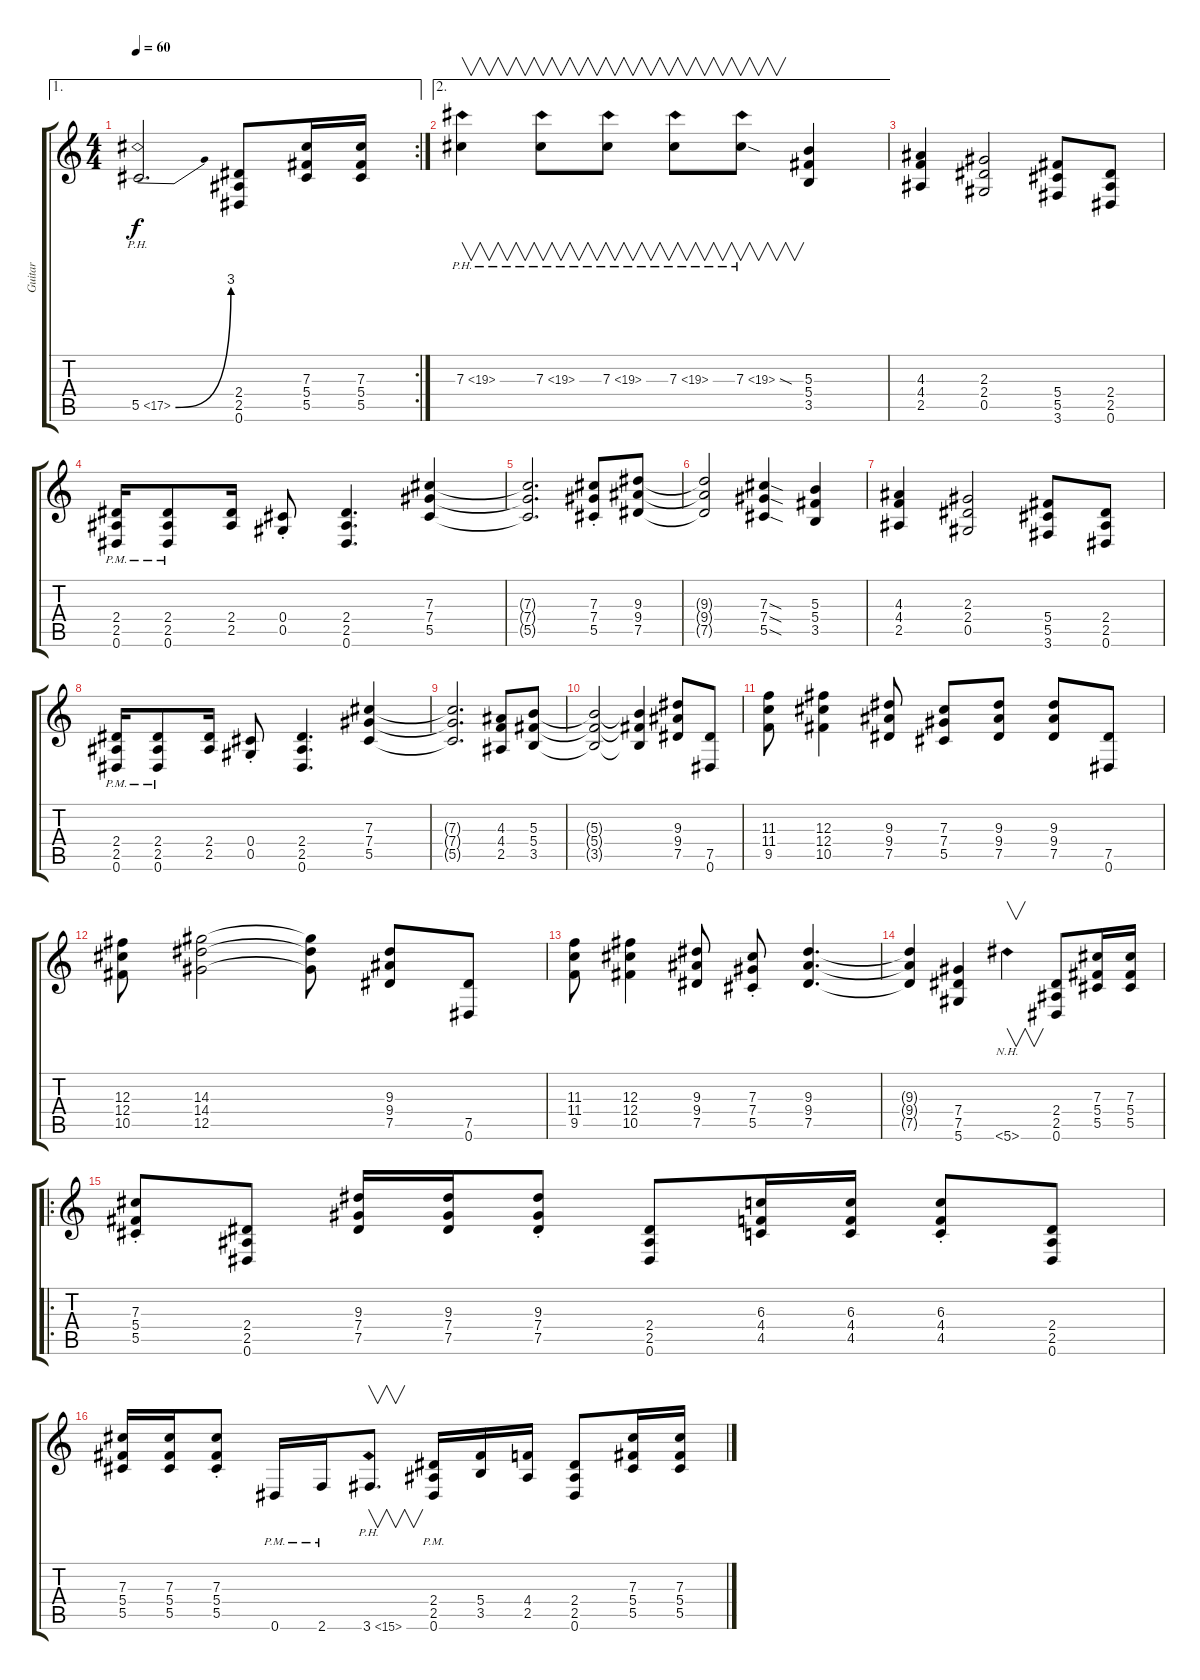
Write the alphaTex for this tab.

\track ("Guitar" "Guitar") {instrument distortionguitar}
\staff {score tabs}
\tuning (Eb4 Bb3 Gb3 Db3 Ab2 Eb2) {hide}
\ae 1
\rc 2
\ts (4 4)
\tempo 60
\clef g2
\ks c
5.5{be (bend 0 0 60 12) ph 12}.2{d dy f} (2.4 2.5 0.6).8 (7.3 5.4 5.5).16 (7.3 5.4 5.5).16 |
\ae 2
7.3{ph 12}.4{v} 7.3{ph 12}.8{v} 7.3{ph 12}.8{v} 7.3{ph 12}.8{v} 7.3{ph 12 sod}.8{v} (5.3 5.4 3.5).4 |
(4.3 4.4 2.5).4 (2.3 2.4 0.5).2 (5.4 5.5 3.6).8 (2.4 2.5 0.6).8 |
(2.4{pm} 2.5{pm} 0.6{pm}).16 (2.4{pm} 2.5{pm} 0.6{pm}).8 (2.4 2.5).16 (0.4{st} 0.5{st}).8 (2.4 2.5 0.6).4{d} (7.3 7.4 5.5).4 |
(7.3{t} 7.4{t} 5.5{t}).2{d} (7.3{st} 7.4{st} 5.5{st}).8 (9.3 9.4 7.5).8 |
(9.3{t} 9.4{t} 7.5{t}).2 (7.3{sod} 7.4{sod} 5.5{sod}).4 (5.3 5.4 3.5).4 |
(4.3 4.4 2.5).4 (2.3 2.4 0.5).2 (5.4 5.5 3.6).8 (2.4 2.5 0.6).8 |
(2.4{pm} 2.5{pm} 0.6{pm}).16 (2.4{pm} 2.5{pm} 0.6{pm}).8 (2.4 2.5).16 (0.4{st} 0.5{st}).8 (2.4 2.5 0.6).4{d} (7.3 7.4 5.5).4 |
(7.3{t} 7.4{t} 5.5{t}).2{d} (4.3 4.4 2.5).8 (5.3 5.4 3.5).8 |
(5.3{t} 5.4{t} 3.5{t}).2 (5.3{t} 5.4{t} 3.5{t}).4 (9.3 9.4 7.5).8 (7.5 0.6).8 |
(11.3 11.4 9.5).8 (12.3 12.4 10.5).4 (9.3 9.4 7.5).8 (7.3 7.4 5.5).8 (9.3 9.4 7.5).8 (9.3 9.4 7.5).8 (7.5 0.6).8 |
(12.3 12.4 10.5).8 (14.3 14.4 12.5).2 (14.3{t} 14.4{t} 12.5{t}).8 (9.3 9.4 7.5).8 (7.5 0.6).8 |
(11.3 11.4 9.5).8 (12.3 12.4 10.5).4 (9.3 9.4 7.5).8 (7.3{st} 7.4{st} 5.5{st}).8 (9.3 9.4 7.5).4{d} |
(9.3{t} 9.4{t} 7.5{t}).4 (7.4 7.5 5.6).4 5.6{nh}.4{v} (2.4 2.5 0.6).8 (7.3 5.4 5.5).16 (7.3 5.4 5.5).16 |
\ro
(7.3{st} 5.4{st} 5.5{st}).8 (2.4 2.5 0.6).8 (9.3 7.4 7.5).16 (9.3 7.4 7.5).16 (9.3{st} 7.4{st} 7.5{st}).8 (2.4 2.5 0.6).8 (6.3 4.4 4.5).16 (6.3 4.4 4.5).16 (6.3{st} 4.4{st} 4.5{st}).8 (2.4 2.5 0.6).8 |
(7.3 5.4 5.5).16 (7.3 5.4 5.5).16 (7.3{st} 5.4{st} 5.5{st}).8 0.6{pm}.16 2.6{pm}.16 3.6{ph 12}.8{v d} (2.4{pm} 2.5{pm} 0.6{pm}).16 (5.4 3.5).16 (4.4 2.5).16 (2.4 2.5 0.6).8 (7.3 5.4 5.5).16 (7.3 5.4 5.5).16
